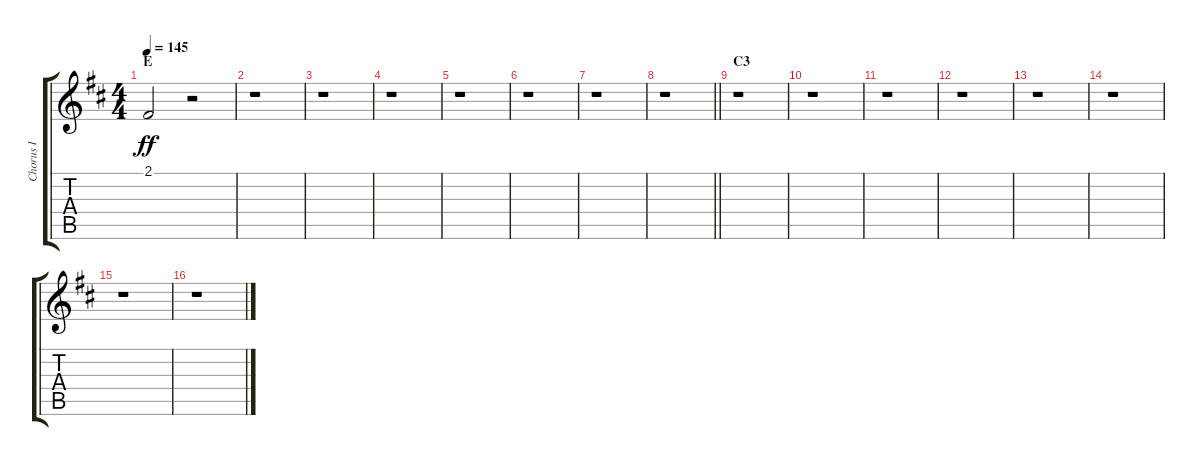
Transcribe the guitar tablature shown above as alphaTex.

\track ("Chorus I" "Chorus I") {instrument voiceoohs}
\staff {score tabs}
\tuning (E4 B3 G3 D3 A2 E2) {hide}
\ts (4 4)
\section ("" "E")
\tempo 145
\clef g2
\ks d
2.1.2{dy ff} r.2 |
r.1 |
r.1 |
r.1 |
r.1 |
r.1 |
r.1 |
\barLineRight lightlight
r.1 |
\section ("" "C3")
r.1 |
r.1 |
r.1 |
r.1 |
r.1 |
r.1 |
r.1 |
r.1
